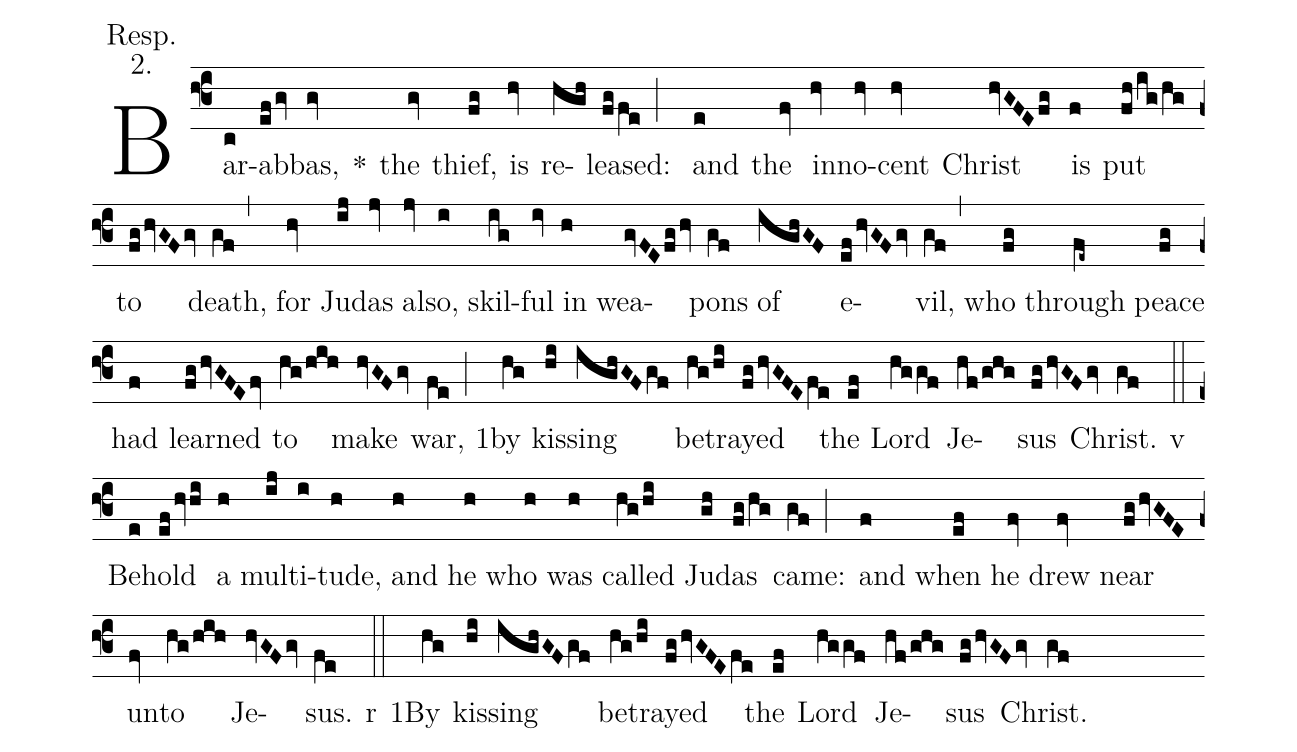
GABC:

annotation: Resp.;
annotation: 2.;
%%
(f3) Bar(c)ab(efgv)bas,(gv) <sp>*</sp>() the(gv) thief,(fg) is(hv) re(hgh)leased:(fg/fe;) and(e) the(fv) in(hv)no(hv)cent(hv) Christ(hvGFEfg) is(f) put(fh/ig/hg) to(fghvGFgv) death,(gf,) for(hv) Ju(ij)das(jv) al(jv)so,(i) skil(ig)ful(iv) in(h) wea(gvFEfghv)pons(gf) of(ighGF) e(efhvGFgv)vil,(gf,) who(fg) through(fe~) peace(fg) had(f) learned(fghvGFEfv) to(hg/hih) make(hvGFgv) war,(fe;) <sp>1</sp>by(hg) kis(hi)sing(ighGFgf) be(hg/hi)trayed(fghvGFEfe) the(ef) Lord(hggf) Je(hf/ghg)sus(fghvGFgv) Christ.(gf)

<sp>v</sp>(::) Be(e)hold(efhvhi) a(h) mul(ij)ti(i)tude,(h) and(h) he(h) who(h) was(h) called(hg/hi) Ju(gh)das(fg/hg) came:(gf;) and(f) when(ef) he(fv) drew(fv) near(fghvGFE) un(fv)to(hg/hih) Je(hvGFgv)sus.(fe)

<sp>r</sp>(::) <sp>1</sp>By(hg) kis(hi)sing(ighGFgf) be(hg/hi)trayed(fghvGFEfe) the(ef) Lord(hggf) Je(hf/ghg)sus(fghvGFgv) Christ.(gf)
